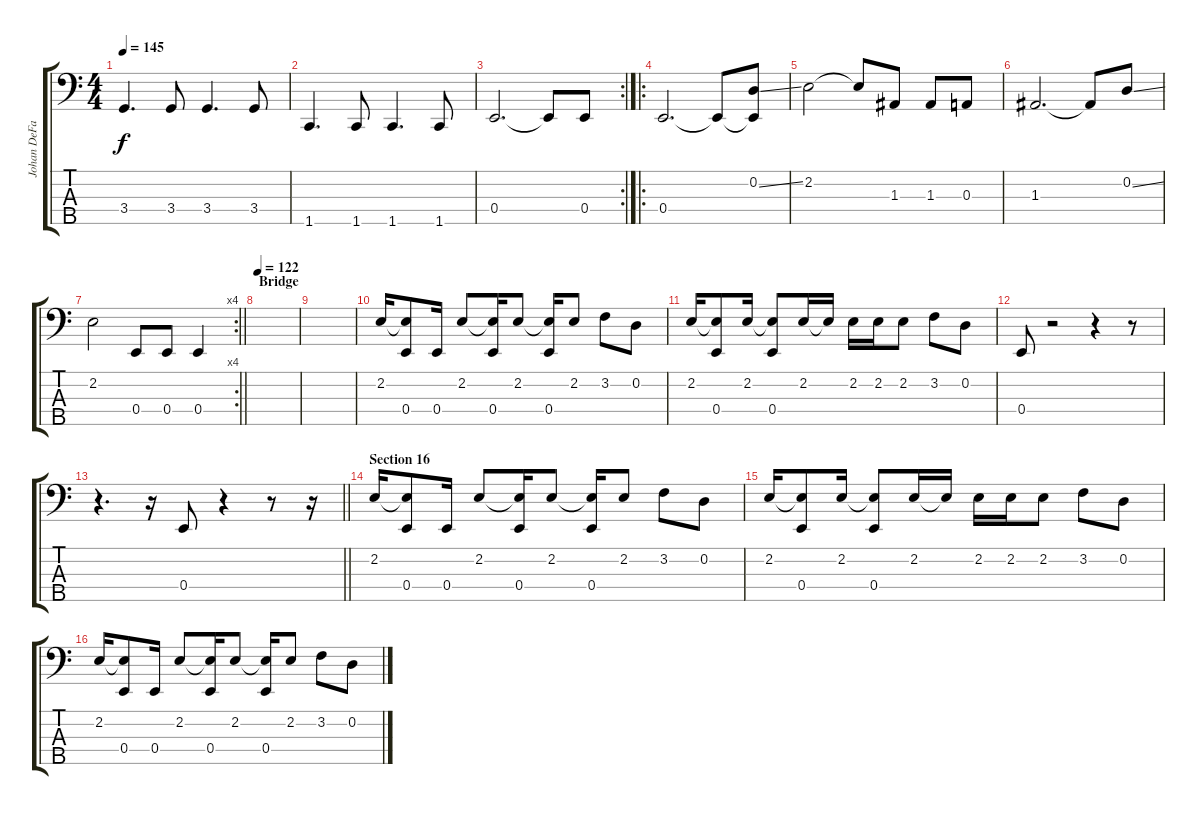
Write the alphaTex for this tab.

\track ("Johan DeFarfalla" "Johan DeFa") {instrument electricbassfinger}
\staff {score tabs}
\tuning (G2 D2 A1 E1 B0) {hide}
\ts (4 4)
\tempo 145
\clef f4
\ks c
3.4.4{d dy f} 3.4.8 3.4.4{d} 3.4.8 |
1.5.4{d} 1.5.8 1.5.4{d} 1.5.8 |
\rc 2
0.4.2{d} 0.4{t}.8 0.4.8 |
\ro
0.4.2{d} 0.4{t}.8 (0.2{ss} 0.4{t}).8 |
2.2.2 2.2{t}.8 1.3.8 1.3.8 0.3.8 |
1.3.2{d} 1.3{t}.8 0.2{ss}.8 |
\rc 4
\barLineRight lightlight
2.2.2 0.4.8 0.4.8 0.4.4 |
\section ("" "Bridge")
\tempo 122
|
|
2.2.16{instrument slapbass2} (2.2{t} 0.4).8 0.4.16 2.2.8 (2.2{t} 0.4).16 2.2.8 (2.2{t} 0.4).16 2.2.8 3.2.8 0.2.8 |
2.2.16 (2.2{t} 0.4).8 2.2.16 (2.2{t} 0.4).8 2.2.16 2.2{t}.16 2.2.16 2.2.16 2.2.8 3.2.8 0.2.8 |
0.4.8 r.2 r.4 r.8 |
\barLineRight lightlight
r.4{d} r.16 0.4.8 r.4 r.8 r.16 |
\section ("" "Section 16")
2.2.16 (2.2{t} 0.4).8 0.4.16 2.2.8 (2.2{t} 0.4).16 2.2.8 (2.2{t} 0.4).16 2.2.8 3.2.8 0.2.8 |
2.2.16 (2.2{t} 0.4).8 2.2.16 (2.2{t} 0.4).8 2.2.16 2.2{t}.16 2.2.16 2.2.16 2.2.8 3.2.8 0.2.8 |
2.2.16 (2.2{t} 0.4).8 0.4.16 2.2.8 (2.2{t} 0.4).16 2.2.8 (2.2{t} 0.4).16 2.2.8 3.2.8 0.2.8
